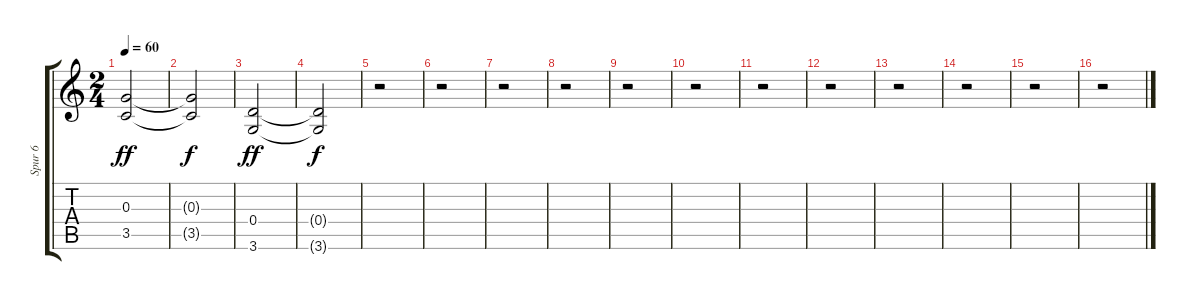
\track ("Spur 6" "Spur 6") {instrument distortionguitar}
\staff {score tabs}
\tuning (E4 B3 G3 D3 A2 E2) {hide}
\ts (2 4)
\tempo 60
\clef g2
\ks c
(0.3 3.5).2{dy ff} |
(0.3{t} 3.5{t}).2{dy f} |
(0.4 3.6).2{dy ff} |
(0.4{t} 3.6{t}).2{dy f} |
r.2 |
r.2 |
r.2 |
r.2 |
r.2 |
r.2 |
r.2 |
r.2 |
r.2 |
r.2 |
r.2 |
r.2
